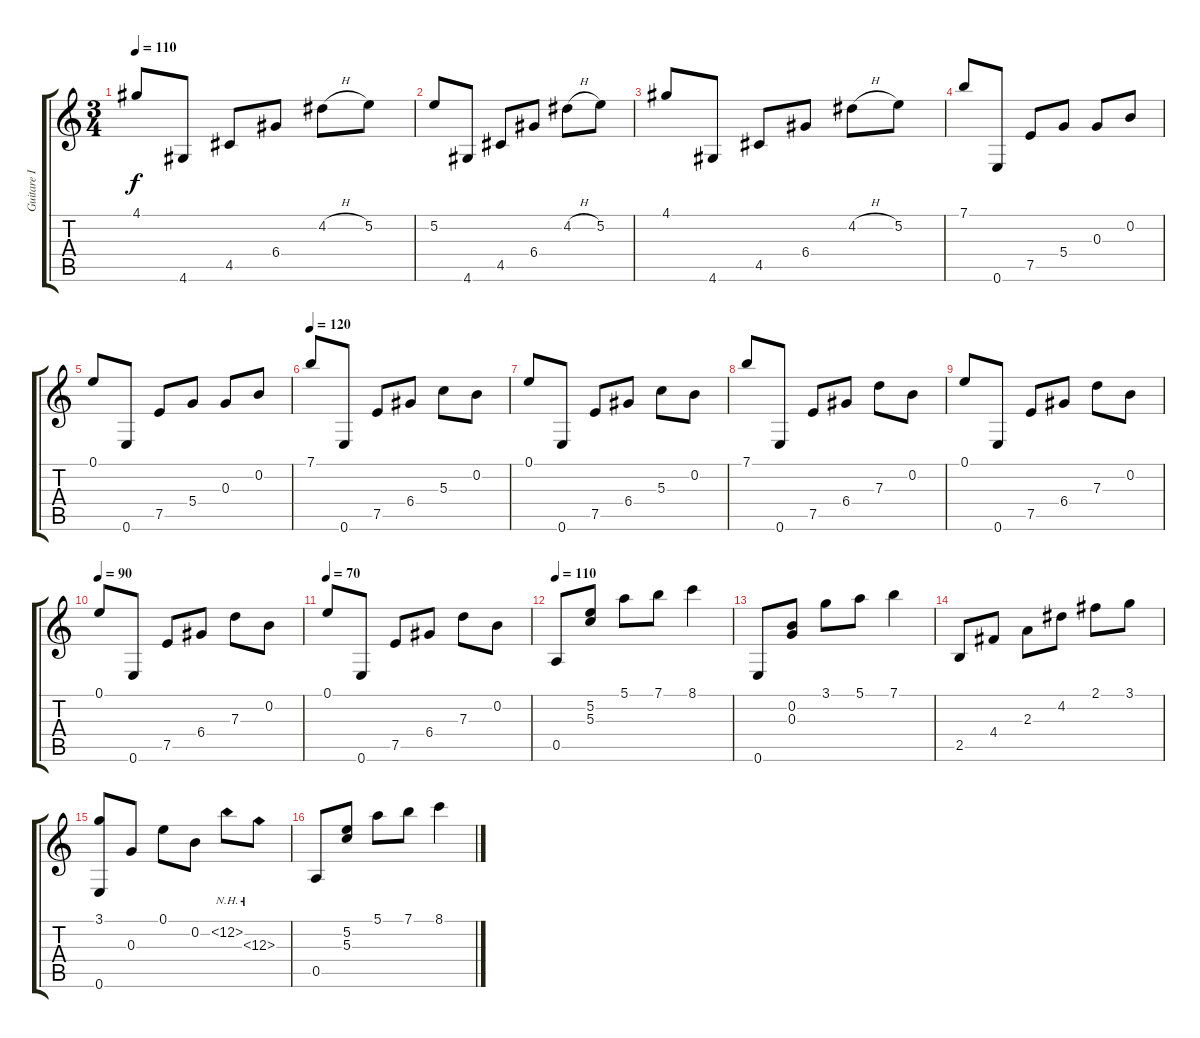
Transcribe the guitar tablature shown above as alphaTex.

\track ("Guitare I" "Guitare I") {instrument acousticguitarsteel}
\staff {score tabs}
\tuning (E4 B3 G3 D3 A2 E2) {hide}
\ts (3 4)
\tempo 110
\clef g2
\ks c
4.1.8{dy f} 4.6.8 4.5.8 6.4.8 4.2{h}.8 5.2.8 |
5.2.8 4.6.8 4.5.8 6.4.8 4.2{h}.8 5.2.8 |
4.1.8 4.6.8 4.5.8 6.4.8 4.2{h}.8 5.2.8 |
7.1.8 0.6.8 7.5.8 5.4.8 0.3.8 0.2.8 |
0.1.8 0.6.8 7.5.8 5.4.8 0.3.8 0.2.8 |
\tempo 120
7.1.8 0.6.8 7.5.8 6.4.8 5.3.8 0.2.8 |
0.1.8 0.6.8 7.5.8 6.4.8 5.3.8 0.2.8 |
7.1.8 0.6.8 7.5.8 6.4.8 7.3.8 0.2.8 |
0.1.8 0.6.8 7.5.8 6.4.8 7.3.8 0.2.8 |
\tempo 90
0.1.8 0.6.8 7.5.8 6.4.8 7.3.8 0.2.8 |
\tempo 70
0.1.8 0.6.8 7.5.8 6.4.8 7.3.8 0.2.8 |
\tempo 110
0.5.8 (5.2 5.3).8 5.1.8 7.1.8 8.1.4 |
0.6.8 (0.2 0.3).8 3.1.8 5.1.8 7.1.4 |
2.5.8 4.4.8 2.3.8 4.2.8 2.1.8 3.1.8 |
(3.1 0.6).8 0.3.8 0.1.8 0.2.8 12.2{nh}.8 12.3{nh}.8 |
0.5.8 (5.2 5.3).8 5.1.8 7.1.8 8.1.4
